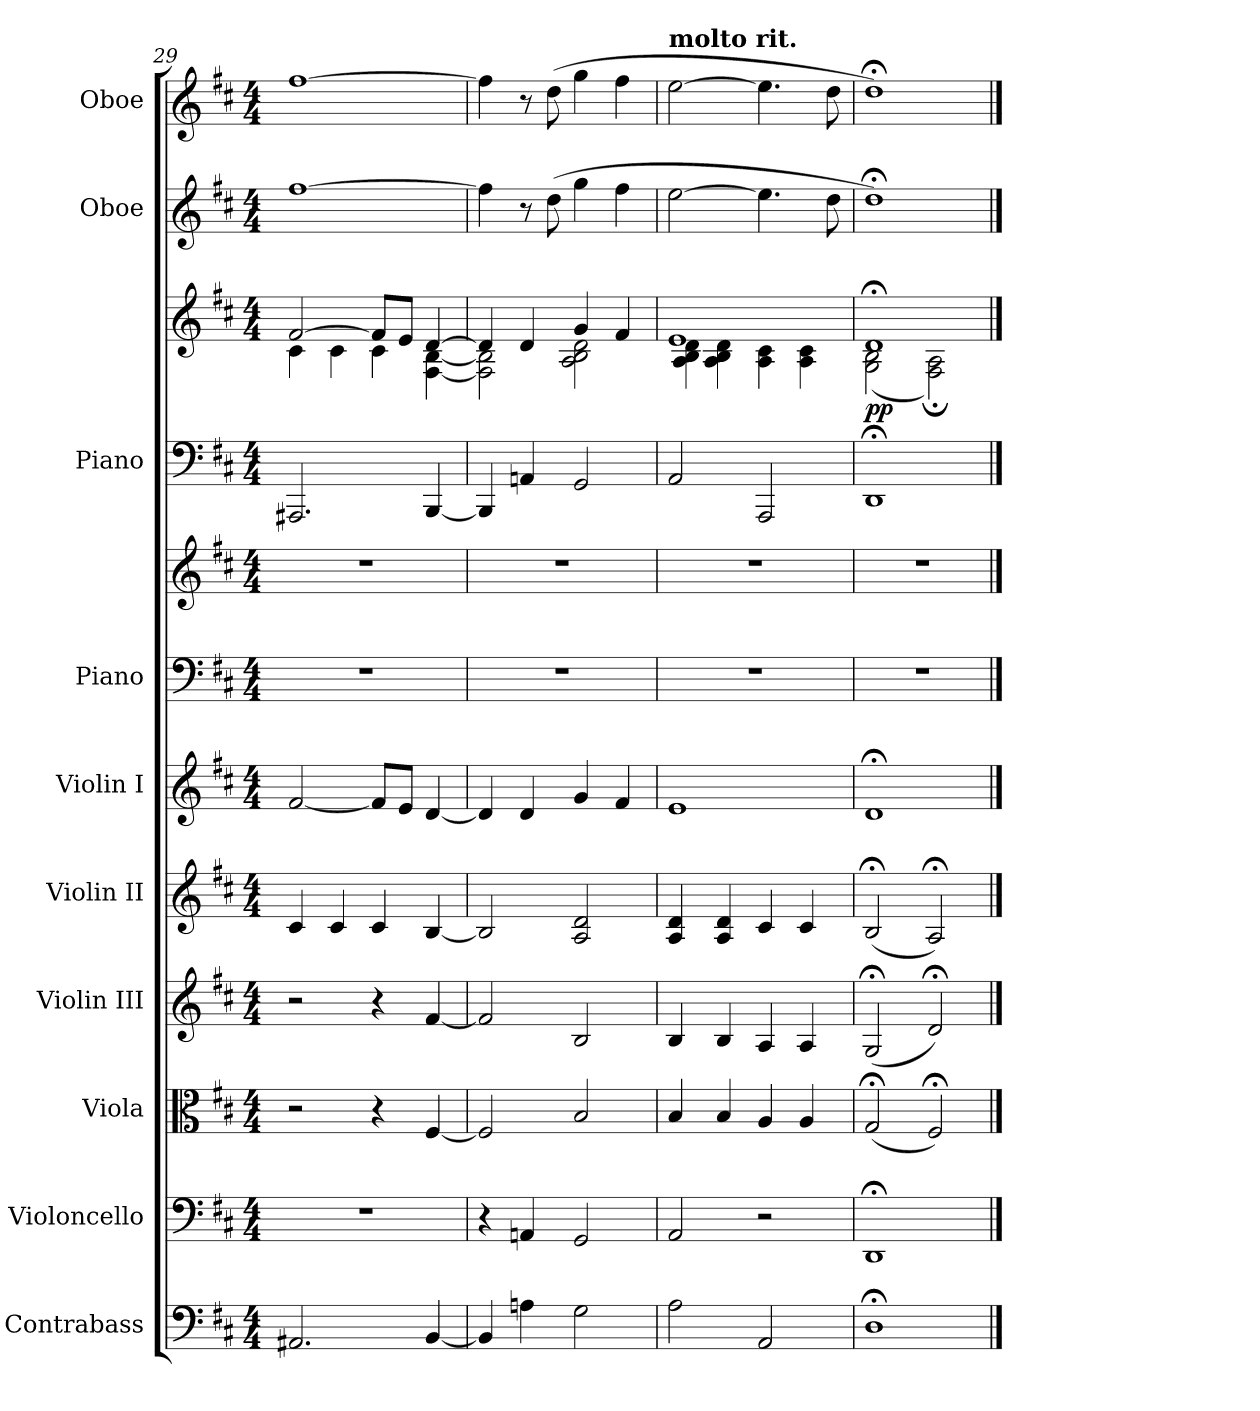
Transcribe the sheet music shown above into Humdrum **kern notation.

**kern	**kern	**kern	**kern	**kern	**kern	**kern	**kern	**kern	**kern	**dynam	**kern	**kern
*part10	*part9	*part8	*part7	*part6	*part5	*part4	*part4	*part3	*part3	*part3	*part2	*part1
*staff12	*staff11	*staff10	*staff9	*staff8	*staff7	*staff6	*staff5	*staff4	*staff3	*staff3/4	*staff2	*staff1
*I"Contrabass	*I"Violoncello	*I"Viola	*I"Violin III	*I"Violin II	*I"Violin I	*I"Piano	*	*I"Piano	*	*	*I"Oboe	*I"Oboe
*I'Cb.	*I'Vc.	*I'Vla.	*I'Vln. III	*I'Vln. II	*I'Vln. I	*I'Pno.	*	*I'Pno.	*	*	*I'Ob.	*I'Ob.
!!LO:LB:g=z
*clefF4	*clefF4	*clefC3	*clefG2	*clefG2	*clefG2	*clefF4	*clefG2	*clefF4	*clefG2	*	*clefG2	*clefG2
*ITrd7c12	*	*	*	*	*	*	*	*	*	*	*	*
*k[f#c#]	*k[f#c#]	*k[f#c#]	*k[f#c#]	*k[f#c#]	*k[f#c#]	*k[f#c#]	*k[f#c#]	*k[f#c#]	*k[f#c#]	*	*k[f#c#]	*k[f#c#]
*M4/4	*M4/4	*M4/4	*M4/4	*M4/4	*M4/4	*M4/4	*M4/4	*M4/4	*M4/4	*	*M4/4	*M4/4
=29	=29	=29	=29	=29	=29	=29	=29	=29	=29	=29	=29	=29
*	*	*	*	*	*	*	*	*	*^	*	*	*
2.AAA#X/	1r	2r	2r	4c#/	[2f#/	1r	1r	2.AAA#X/	[2f#/	4c#\	.	[1ff#	[1ff#
.	.	.	.	4c#/	.	.	.	.	.	4c#\	.	.	.
.	.	4r	4r	4c#/	8f#/L]	.	.	.	8f#/L]	4c#\	.	.	.
.	.	.	.	.	8e/J	.	.	.	8e/J	.	.	.	.
[4BBB/	.	[4F#/	[4f#/	[4B/	[4d/	.	.	[4BBB/	[4d/	[4F#\ [4B\	.	.	.
=30	=30	=30	=30	=30	=30	=30	=30	=30	=30	=30	=30	=30	=30
4BBB/]	4r	2F#/]	2f#/]	2B/]	4d/]	1r	1r	4BBB/]	4d/]	2F#\] 2B\]	.	4ff#\]	4ff#\]
4AAn\	4AAn/	.	.	.	4d/	.	.	4AAn/	4d/	.	.	8r	8r
.	.	.	.	.	.	.	.	.	.	.	.	(>8dd\	(>8dd\
2GG\	2GG/	2B/	2B/	2A/ 2d/	4g/	.	.	2GG/	4g/	2A\ 2B\ 2d\	.	4gg\	4gg\
.	.	.	.	.	4f#/	.	.	.	4f#/	.	.	4ff#\	4ff#\
=31	=31	=31	=31	=31	=31	=31	=31	=31	=31	=31	=31	=31	=31
!	!	!	!	!	!	!	!	!	!	!	!	!	!LO:TX:a:B:t=molto rit.
2AA\	2AA/	4B/	4B/	4A/ 4d/	1e	1r	1r	2AA/	1e	4A\ 4B\ 4d\	.	[2ee\	[2ee\
.	.	4B/	4B/	4A/ 4d/	.	.	.	.	.	4A\ 4B\ 4d\	.	.	.
2AAA/	2r	4A/	4A/	4c#/	.	.	.	2AAA/	.	4A\ 4c#\	.	4.ee\]	4.ee\]
.	.	4A/	4A/	4c#/	.	.	.	.	.	4A\ 4c#\	.	.	.
.	.	.	.	.	.	.	.	.	.	.	.	8dd\	8dd\
=32	=32	=32	=32	=32	=32	=32	=32	=32	=32	=32	=32	=32	=32
!	!	!	!	!	!	!	!	!	!	!	!LO:DY:b	!	!
1DD;<	1DD;<	(<2G;</	(<2G;</	(<2B;</	1d;<	1r	1r	1DD;	1d;<	(<2G\ 2B\	pp	1dd;<)	1dd;<)
.	.	2F#;</)	2d;</)	2A;</)	.	.	.	.	.	2F#\; 2A\;)	.	.	.
*	*	*	*	*	*	*	*	*	*v	*v	*	*	*
==	==	==	==	==	==	==	==	==	==	==	==	==
*-	*-	*-	*-	*-	*-	*-	*-	*-	*-	*-	*-	*-
